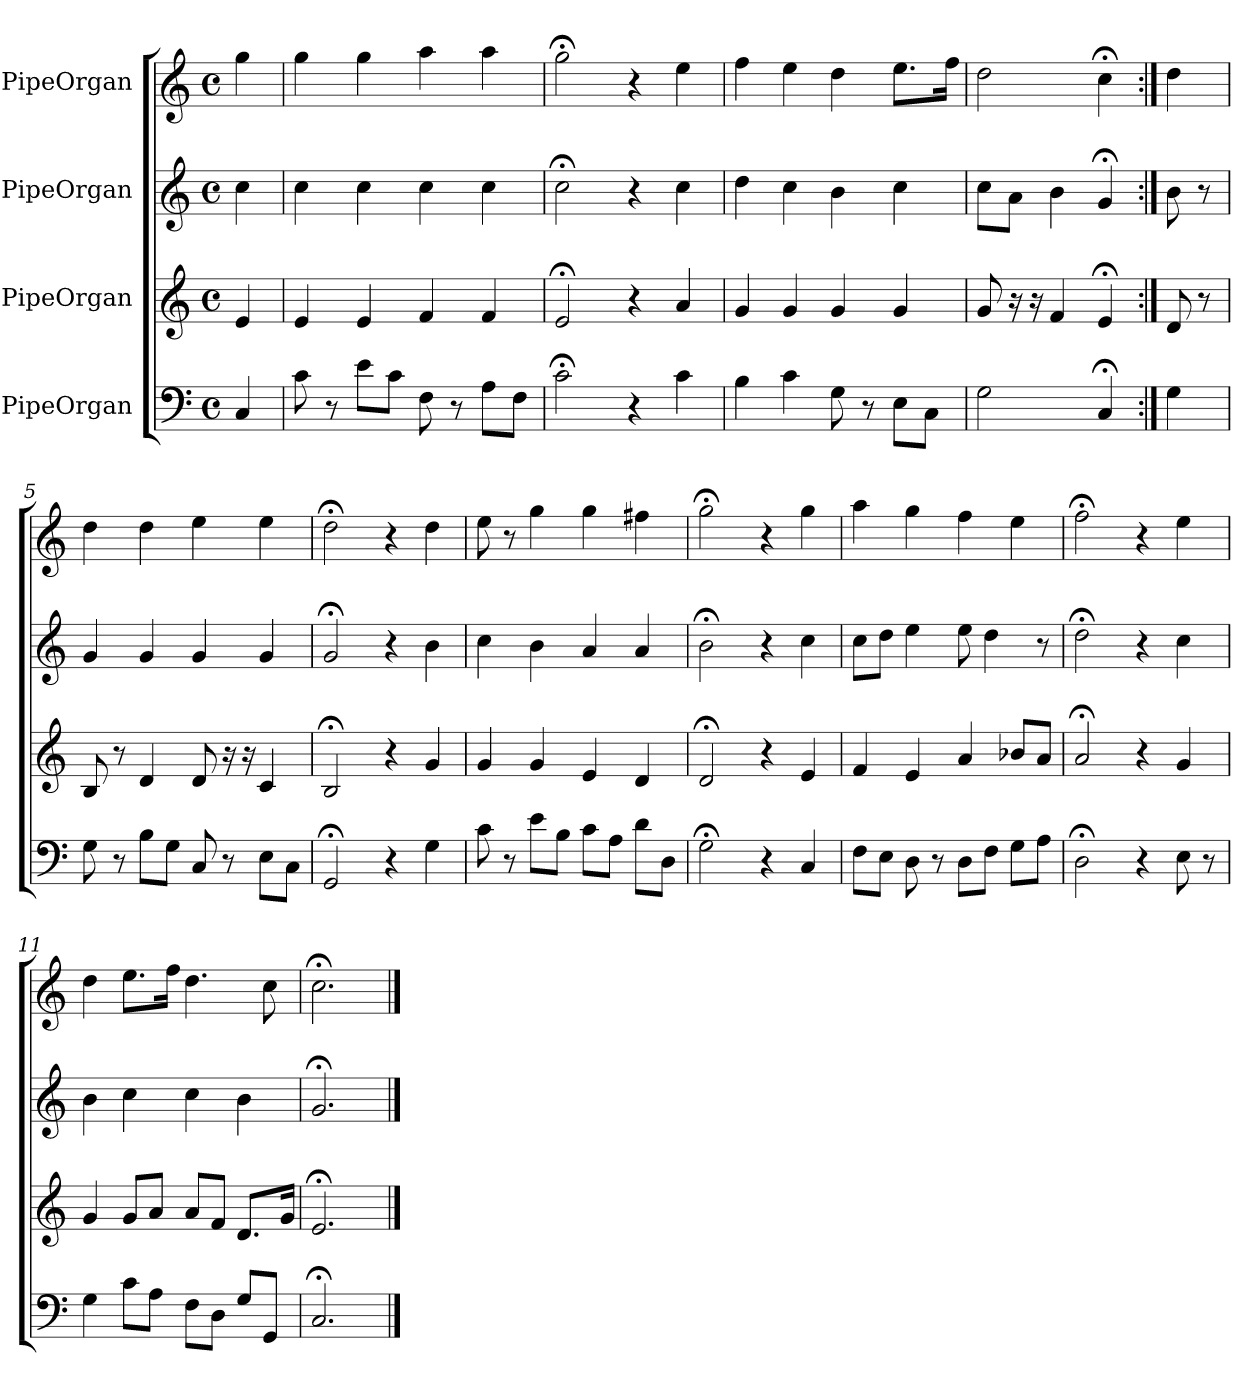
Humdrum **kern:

**kern	**kern	**kern	**kern
*part4	*part3	*part2	*part1
*staff4	*staff3	*staff2	*staff1
*I"PipeOrgan	*I"PipeOrgan	*I"PipeOrgan	*I"PipeOrgan
*k[]	*k[]	*k[]	*k[]
*C:	*C:	*C:	*C:
*M4/4	*M4/4	*M4/4	*M4/4
*met(c)	*met(c)	*met(c)	*met(c)
*MM60	*MM60	*MM60	*MM60
=	=	=	=
4C	4e	4cc	4gg
=1	=1	=1	=1
8c	4e	4cc	4gg
8r	.	.	.
8eL	4e	4cc	4gg
8cJ	.	.	.
8F	4f	4cc	4aa
8r	.	.	.
8AL	4f	4cc	4aa
8FJ	.	.	.
=2	=2	=2	=2
2c;<	2e;<	2cc;<	2gg;<
4r	4r	4r	4r
4c	4a	4cc	4ee
=3	=3	=3	=3
4B	4g	4dd	4ff
4c	4g	4cc	4ee
8G	4g	4b	4dd
8r	.	.	.
8EL	4g	4cc	8.eeL
8CJ	.	.	.
.	.	.	16ffJk
=4	=4	=4	=4
2G	8g	8ccL	2dd
.	16r	8aJ	.
.	16r	.	.
.	4f	4b	.
4C;<	4e;<	4g;<	4cc;<
=:|!	=:|!	=:|!	=:|!
4G	8d	8b	4dd
.	8r	8r	.
=5	=5	=5	=5
8G	8B	4g	4dd
8r	8r	.	.
8BL	4d	4g	4dd
8GJ	.	.	.
8C	8d	4g	4ee
8r	16r	.	.
.	16r	.	.
8EL	4c	4g	4ee
8CJ	.	.	.
=6	=6	=6	=6
2GG;<	2B;<	2g;<	2dd;<
4r	4r	4r	4r
4G	4g	4b	4dd
=7	=7	=7	=7
8c	4g	4cc	8ee
8r	.	.	8r
8eL	4g	4b	4gg
8BJ	.	.	.
8cL	4e	4a	4gg
8AJ	.	.	.
8dL	4d	4a	4ff#X
8DJ	.	.	.
=8	=8	=8	=8
2G;<	2d;<	2b;<	2gg;<
4r	4r	4r	4r
4C	4e	4cc	4gg
=9	=9	=9	=9
8FL	4f	8ccL	4aa
8EJ	.	8ddJ	.
8D	4e	4ee	4gg
8r	.	.	.
8DL	4a	8ee	4ff
8FJ	.	4dd	.
8GL	8b-XL	.	4ee
8AJ	8aJ	8r	.
=10	=10	=10	=10
2D;<	2a;<	2dd;<	2ff;<
4r	4r	4r	4r
8E	4g	4cc	4ee
8r	.	.	.
=11	=11	=11	=11
4G	4g	4b	4dd
8cL	8gL	4cc	8.eeL
8AJ	8aJ	.	.
.	.	.	16ffJk
8FL	8aL	4cc	4.dd
8DJ	8fJ	.	.
8GL	8.dL	4b	.
8GGJ	.	.	8cc
.	16gJk	.	.
=12	=12	=12	=12
2.C;<	2.e;<	2.g;<	2.cc;<
==	==	==	==
*-	*-	*-	*-
